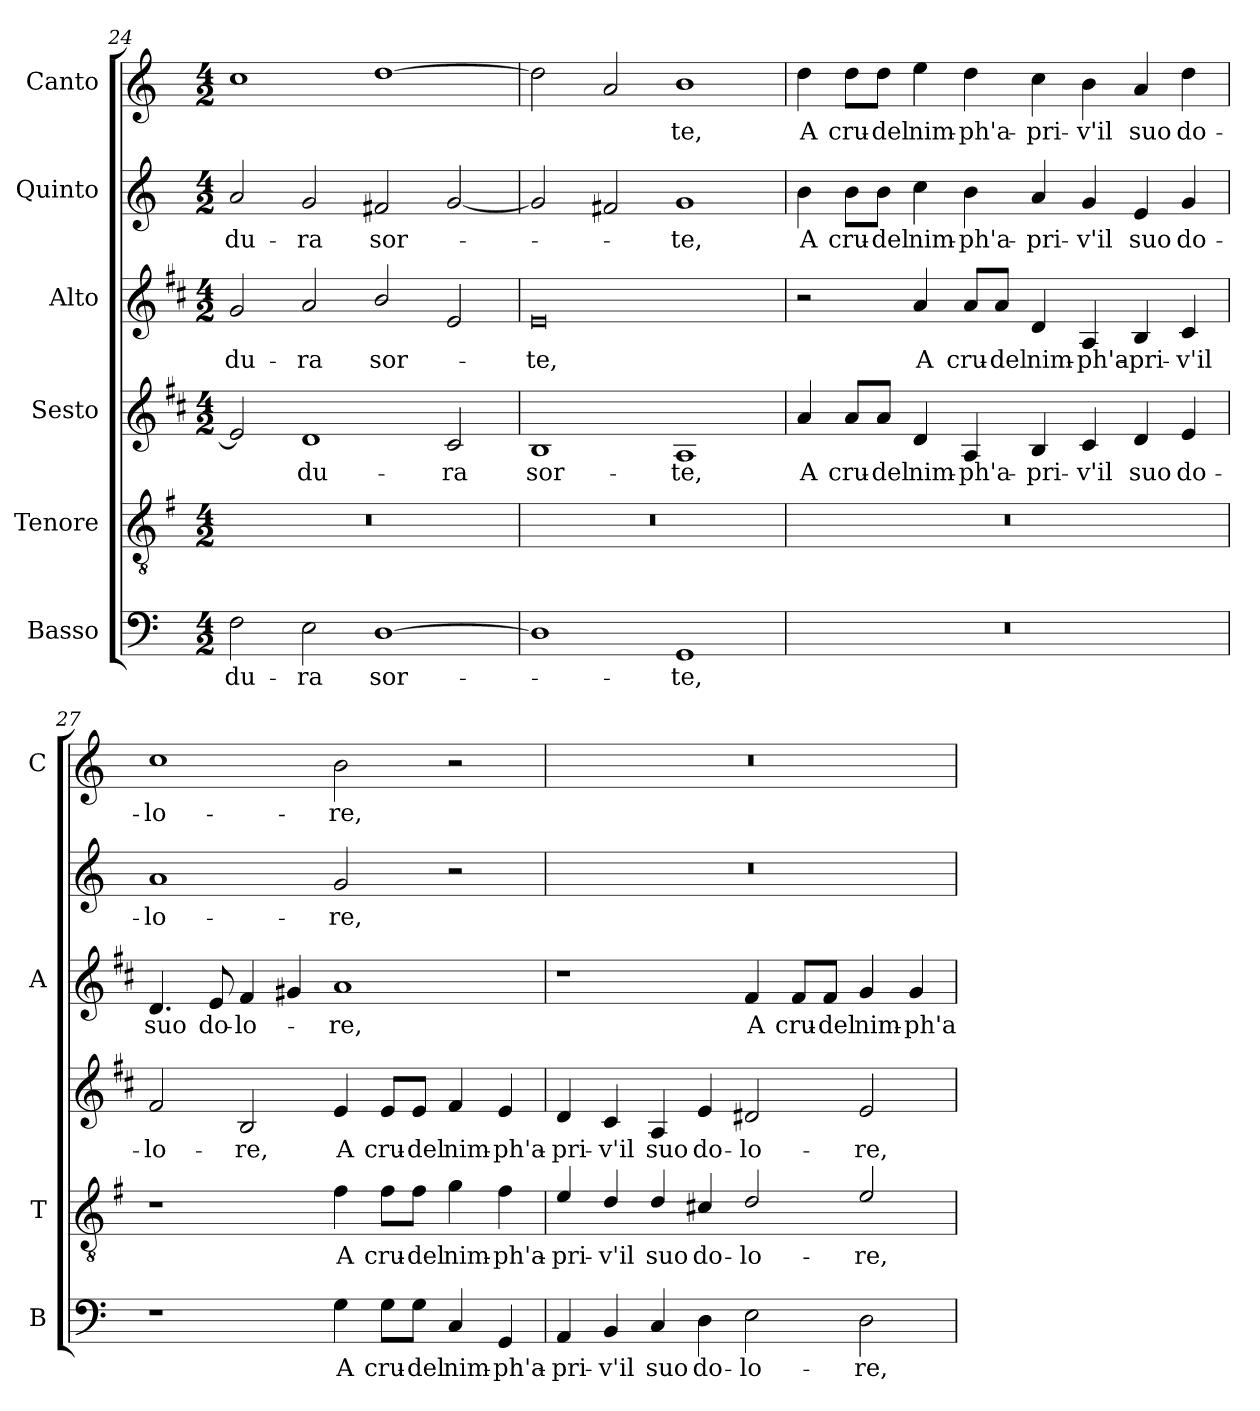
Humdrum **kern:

**kern	**text	**kern	**text	**kern	**text	**kern	**text	**kern	**text	**kern	**text
*part6	*part6	*part5	*part5	*part4	*part4	*part3	*part3	*part2	*part2	*part1	*part1
*staff6	*staff6	*staff5	*staff5	*staff4	*staff4	*staff3	*staff3	*staff2	*staff2	*staff1	*staff1
*I"Basso	*	*I"Tenore	*	*I"Sesto	*	*I"Alto	*	*I"Quinto	*	*I"Canto	*
*I'B	*	*I'T	*	*	*	*I'A	*	*	*	*I'C	*
*clefF4	*	*clefGv2	*	*clefG2	*	*clefG2	*	*clefG2	*	*clefG2	*
*	*	*ITrd4c7	*	*ITrd1c2	*	*ITrd1c2	*	*	*	*	*
*k[]	*	*k[]	*	*k[]	*	*k[]	*	*k[]	*	*k[]	*
*C:	*	*C:	*	*C:	*	*C:	*	*C:	*	*C:	*
*M4/2	*	*M4/2	*	*M4/2	*	*M4/2	*	*M4/2	*	*M4/2	*
=24	=24	=24	=24	=24	=24	=24	=24	=24	=24	=24	=24
!	!LO:LY:b	!	!	!	!	!	!LO:LY:b	!	!LO:LY:b	!	!
2F\	du-	0r	.	2d/]	.	2f/	du-	2a/	du-	1cc	.
!	!LO:LY:b	!	!	!	!LO:LY:b	!	!LO:LY:b	!	!LO:LY:b	!	!
2E\	-ra	.	.	1c	du-	2g/	-ra	2g/	-ra	.	.
!	!LO:LY:b	!	!	!	!	!	!LO:LY:b	!	!LO:LY:b	!	!
[1D	sor-	.	.	.	.	2a/	sor-	2f#X/	sor-	[1dd	.
!	!	!	!	!	!LO:LY:b	!	!	!	!	!	!
.	.	.	.	2B/	-ra	2d/	.	[2g/	.	.	.
=25	=25	=25	=25	=25	=25	=25	=25	=25	=25	=25	=25
!	!	!	!	!	!LO:LY:b	!	!LO:LY:b	!	!	!	!
1D]	.	0r	.	1A	sor-	0d	-te,	2g/]	.	2dd\]	.
.	.	.	.	.	.	.	.	2f#X/	.	2a/	.
!	!LO:LY:b	!	!	!	!LO:LY:b	!	!	!	!LO:LY:b	!	!LO:LY:b
1GG	-te,	.	.	1G	-te,	.	.	1g	-te,	1b	-te,
!!LO:LB:g=z
=26	=26	=26	=26	=26	=26	=26	=26	=26	=26	=26	=26
!	!	!	!	!	!LO:LY:b	!	!	!	!LO:LY:b	!	!LO:LY:b
0r	.	0r	.	4g/	A	2r	.	4b\	A	4dd\	A
!	!	!	!	!	!LO:LY:b	!	!	!	!LO:LY:b	!	!LO:LY:b
.	.	.	.	8g/L	cru-	.	.	8b\L	cru-	8dd\L	cru-
!	!	!	!	!	!LO:LY:b	!	!	!	!LO:LY:b	!	!LO:LY:b
.	.	.	.	8g/J	-del	.	.	8b\J	-del	8dd\J	-del
!	!	!	!	!	!LO:LY:b	!	!LO:LY:b	!	!LO:LY:b	!	!LO:LY:b
.	.	.	.	4c/	nim-	4g/	A	4cc\	nim-	4ee\	nim-
!	!	!	!	!	!LO:LY:b	!	!LO:LY:b	!	!LO:LY:b	!	!LO:LY:b
.	.	.	.	4G/	-ph'a-	8g/L	cru-	4b\	-ph'a-	4dd\	-ph'a-
!	!	!	!	!	!	!	!LO:LY:b	!	!	!	!
.	.	.	.	.	.	8g/J	-del	.	.	.	.
!	!	!	!	!	!LO:LY:b	!	!LO:LY:b	!	!LO:LY:b	!	!LO:LY:b
.	.	.	.	4A/	-pri-	4c/	nim-	4a/	-pri-	4cc\	-pri-
!	!	!	!	!	!LO:LY:b	!	!LO:LY:b	!	!LO:LY:b	!	!LO:LY:b
.	.	.	.	4B/	-v'il	4G/	-ph'a-	4g/	-v'il	4b\	-v'il
!	!	!	!	!	!LO:LY:b	!	!LO:LY:b	!	!LO:LY:b	!	!LO:LY:b
.	.	.	.	4c/	suo	4A/	-pri-	4e/	suo	4a/	suo
!	!	!	!	!	!LO:LY:b	!	!LO:LY:b	!	!LO:LY:b	!	!LO:LY:b
.	.	.	.	4d/	do-	4B/	-v'il	4g/	do-	4dd\	do-
=27	=27	=27	=27	=27	=27	=27	=27	=27	=27	=27	=27
!	!	!	!	!	!LO:LY:b	!	!LO:LY:b	!	!LO:LY:b	!	!LO:LY:b
1r	.	1r	.	2e/	-lo-	4.c/	suo	1a	-lo-	1cc	-lo-
!	!	!	!	!	!	!	!LO:LY:b	!	!	!	!
.	.	.	.	.	.	8d/	do-	.	.	.	.
!	!	!	!	!	!LO:LY:b	!	!LO:LY:b	!	!	!	!
.	.	.	.	2A/	-re,	4e/	-lo-	.	.	.	.
.	.	.	.	.	.	4f#X/	.	.	.	.	.
!	!LO:LY:b	!	!LO:LY:b	!	!LO:LY:b	!	!LO:LY:b	!	!LO:LY:b	!	!LO:LY:b
4G\	A	4B\	A	4d/	A	1g	-re,	2g/	-re,	2b\	-re,
!	!LO:LY:b	!	!LO:LY:b	!	!LO:LY:b	!	!	!	!	!	!
8G\L	cru-	8B\L	cru-	8d/L	cru-	.	.	.	.	.	.
!	!LO:LY:b	!	!LO:LY:b	!	!LO:LY:b	!	!	!	!	!	!
8G\J	-del	8B\J	-del	8d/J	-del	.	.	.	.	.	.
!	!LO:LY:b	!	!LO:LY:b	!	!LO:LY:b	!	!	!	!	!	!
4C/	nim-	4c\	nim-	4e/	nim-	.	.	2r	.	2r	.
!	!LO:LY:b	!	!LO:LY:b	!	!LO:LY:b	!	!	!	!	!	!
4GG/	-ph'a-	4B\	-ph'a-	4d/	-ph'a-	.	.	.	.	.	.
=28	=28	=28	=28	=28	=28	=28	=28	=28	=28	=28	=28
!	!LO:LY:b	!	!LO:LY:b	!	!LO:LY:b	!	!	!	!	!	!
4AA/	-pri-	4A/	-pri-	4c/	-pri-	1r	.	0r	.	0r	.
!	!LO:LY:b	!	!LO:LY:b	!	!LO:LY:b	!	!	!	!	!	!
4BB/	-v'il	4G/	-v'il	4B/	-v'il	.	.	.	.	.	.
!	!LO:LY:b	!	!LO:LY:b	!	!LO:LY:b	!	!	!	!	!	!
4C/	suo	4G/	suo	4G/	suo	.	.	.	.	.	.
!	!LO:LY:b	!	!LO:LY:b	!	!LO:LY:b	!	!	!	!	!	!
4D\	do-	4F#X/	do-	4d/	do-	.	.	.	.	.	.
!	!LO:LY:b	!	!LO:LY:b	!	!LO:LY:b	!	!LO:LY:b	!	!	!	!
2E\	-lo-	2G/	-lo-	2c#X/	-lo-	4e/	A	.	.	.	.
!	!	!	!	!	!	!	!LO:LY:b	!	!	!	!
.	.	.	.	.	.	8e/L	cru-	.	.	.	.
!	!	!	!	!	!	!	!LO:LY:b	!	!	!	!
.	.	.	.	.	.	8e/J	-del	.	.	.	.
!	!LO:LY:b	!	!LO:LY:b	!	!LO:LY:b	!	!LO:LY:b	!	!	!	!
2D\	-re,	2A/	-re,	2d/	-re,	4f/	nim-	.	.	.	.
!	!	!	!	!	!	!	!LO:LY:b	!	!	!	!
.	.	.	.	.	.	4f/	-ph'a-	.	.	.	.
=	=	=	=	=	=	=	=	=	=	=	=
*-	*-	*-	*-	*-	*-	*-	*-	*-	*-	*-	*-
